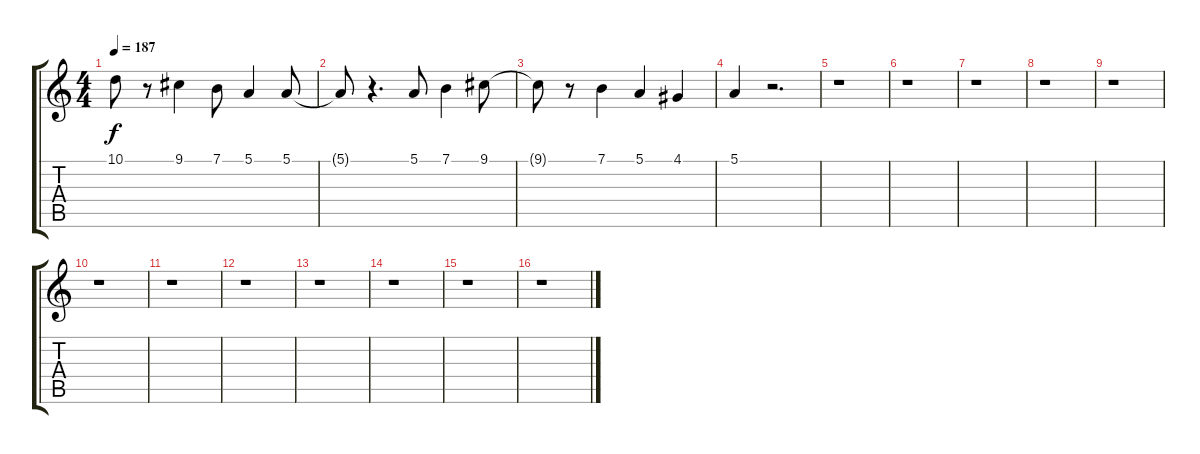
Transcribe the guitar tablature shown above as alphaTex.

\track "" {instrument fx5brightness}
\staff {score tabs}
\tuning (E4 B3 G3 D3 A2 E2) {hide}
\ts (4 4)
\tempo 187
\clef g2
\ks c
10.1{t}.8{dy f} r.8 9.1.4 7.1.8 5.1.4 5.1.8 |
5.1{t}.8 r.4{d} 5.1.8 7.1.4 9.1.8 |
9.1{t}.8 r.8 7.1.4 5.1.4 4.1.4 |
5.1.4 r.2{d} |
r.1 |
r.1 |
r.1 |
r.1 |
r.1 |
r.1 |
r.1 |
r.1 |
r.1 |
r.1 |
r.1 |
r.1
